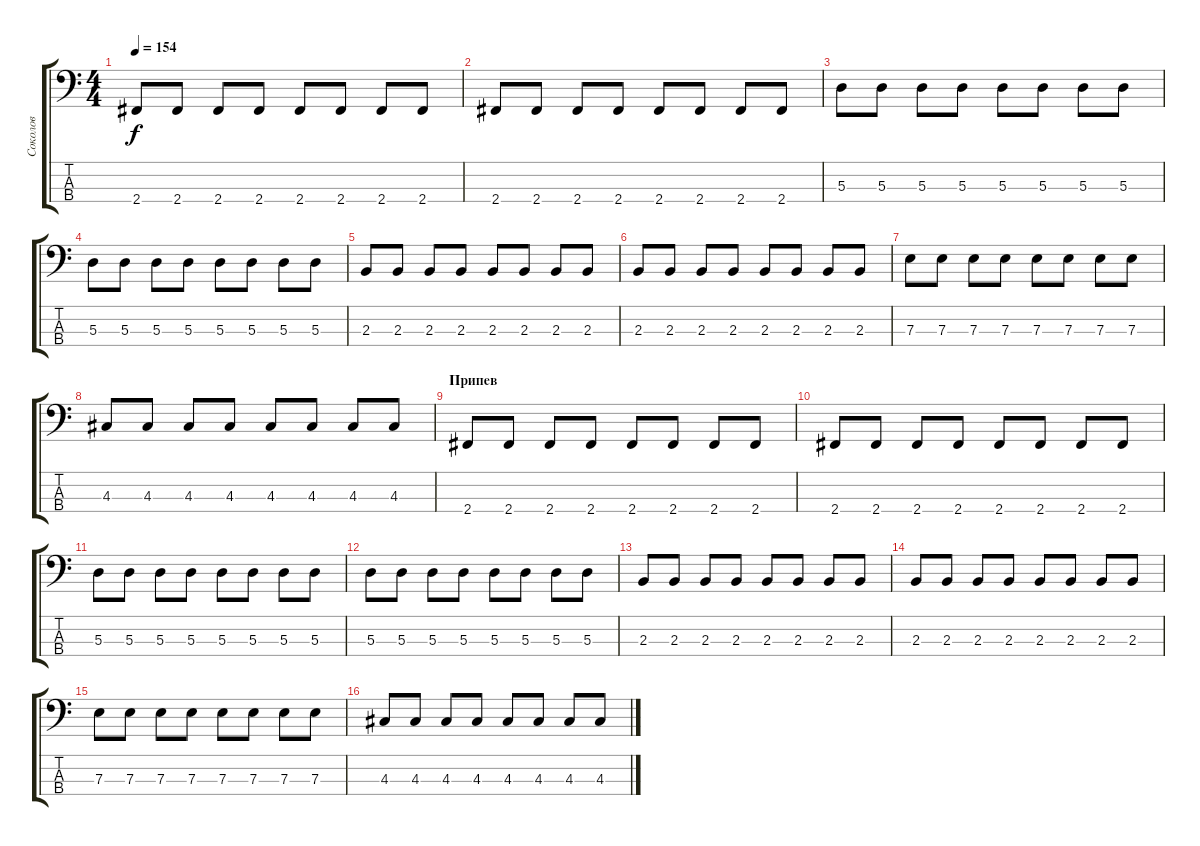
\track ("Соколов" "Соколов") {instrument electricbasspick}
\staff {score tabs}
\tuning (G2 D2 A1 E1) {hide}
\ts (4 4)
\tempo 154
\clef f4
\ks c
2.4.8{dy f} 2.4.8 2.4.8 2.4.8 2.4.8 2.4.8 2.4.8 2.4.8 |
2.4.8 2.4.8 2.4.8 2.4.8 2.4.8 2.4.8 2.4.8 2.4.8 |
5.3.8 5.3.8 5.3.8 5.3.8 5.3.8 5.3.8 5.3.8 5.3.8 |
5.3.8 5.3.8 5.3.8 5.3.8 5.3.8 5.3.8 5.3.8 5.3.8 |
2.3.8 2.3.8 2.3.8 2.3.8 2.3.8 2.3.8 2.3.8 2.3.8 |
2.3.8 2.3.8 2.3.8 2.3.8 2.3.8 2.3.8 2.3.8 2.3.8 |
7.3.8 7.3.8 7.3.8 7.3.8 7.3.8 7.3.8 7.3.8 7.3.8 |
4.3.8 4.3.8 4.3.8 4.3.8 4.3.8 4.3.8 4.3.8 4.3.8 |
\section ("" "Припев")
2.4.8 2.4.8 2.4.8 2.4.8 2.4.8 2.4.8 2.4.8 2.4.8 |
2.4.8 2.4.8 2.4.8 2.4.8 2.4.8 2.4.8 2.4.8 2.4.8 |
5.3.8 5.3.8 5.3.8 5.3.8 5.3.8 5.3.8 5.3.8 5.3.8 |
5.3.8 5.3.8 5.3.8 5.3.8 5.3.8 5.3.8 5.3.8 5.3.8 |
2.3.8 2.3.8 2.3.8 2.3.8 2.3.8 2.3.8 2.3.8 2.3.8 |
2.3.8 2.3.8 2.3.8 2.3.8 2.3.8 2.3.8 2.3.8 2.3.8 |
7.3.8 7.3.8 7.3.8 7.3.8 7.3.8 7.3.8 7.3.8 7.3.8 |
4.3.8 4.3.8 4.3.8 4.3.8 4.3.8 4.3.8 4.3.8 4.3.8
